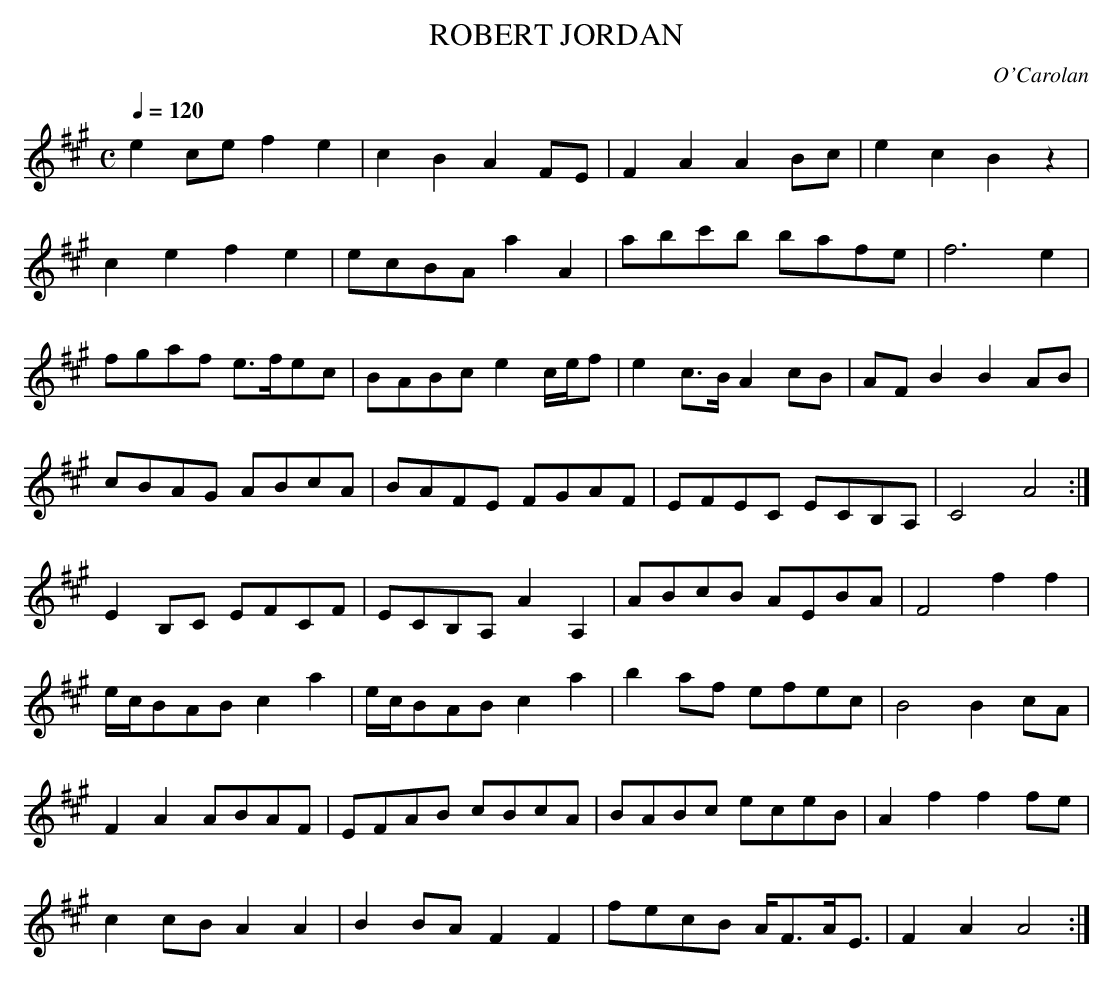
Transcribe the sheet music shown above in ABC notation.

X:1
T:ROBERT JORDAN
C:O'Carolan
Q:1/4=120
M:C
L:1/8
K:A
e2ce f2e2|c2B2 A2FE|F2A2 A2Bc|e2c2 B2z2|
c2e2 f2e2|ecBA a2A2|abc'b bafe|f6 e2|
fgaf e>fec|BABc e2c/e/f|e2c>B A2cB|AFB2 B2AB|
cBAG ABcA|BAFE FGAF|EFEC ECB,A,|C4 A4:|
E2B,C EFCF|ECB,A, A2A,2|ABcB AEBA|F4 f2f2|
e/c/BAB c2a2|e/c/BAB c2a2|b2af efec|B4 B2cA|
F2A2 ABAF|EFAB cBcA|BABc eceB|A2f2 f2fe|
c2cB A2A2|B2BA F2F2|fecB A<FA<E|F2A2 A4:|
